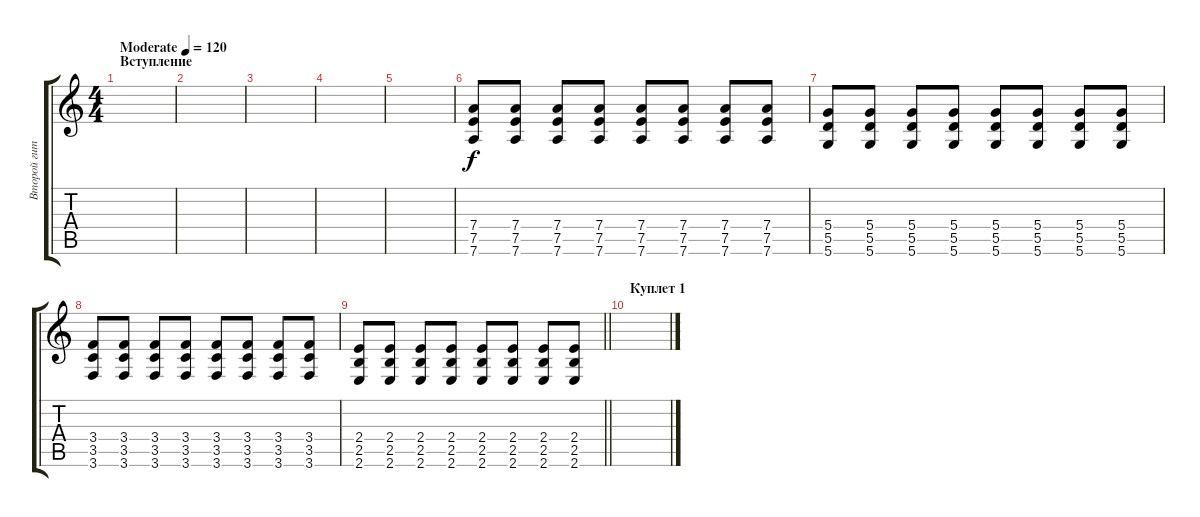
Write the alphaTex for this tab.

\track ("Второй гитарист" "Второй гит") {instrument distortionguitar}
\staff {score tabs}
\tuning (E4 B3 G3 D3 A2 D2) {hide}
\ts (4 4)
\section ("" "Вступление")
\tempo (120 "Moderate")
\clef g2
\ks c
|
|
|
|
|
(7.4 7.5 7.6).8 (7.4 7.5 7.6).8 (7.4 7.5 7.6).8 (7.4 7.5 7.6).8 (7.4 7.5 7.6).8 (7.4 7.5 7.6).8 (7.4 7.5 7.6).8 (7.4 7.5 7.6).8 |
(5.4 5.5 5.6).8 (5.4 5.5 5.6).8 (5.4 5.5 5.6).8 (5.4 5.5 5.6).8 (5.4 5.5 5.6).8 (5.4 5.5 5.6).8 (5.4 5.5 5.6).8 (5.4 5.5 5.6).8 |
(3.4 3.5 3.6).8 (3.4 3.5 3.6).8 (3.4 3.5 3.6).8 (3.4 3.5 3.6).8 (3.4 3.5 3.6).8 (3.4 3.5 3.6).8 (3.4 3.5 3.6).8 (3.4 3.5 3.6).8 |
\barLineRight lightlight
(2.4 2.5 2.6).8 (2.4 2.5 2.6).8 (2.4 2.5 2.6).8 (2.4 2.5 2.6).8 (2.4 2.5 2.6).8 (2.4 2.5 2.6).8 (2.4 2.5 2.6).8 (2.4 2.5 2.6).8 |
\section ("" "Куплет 1")
